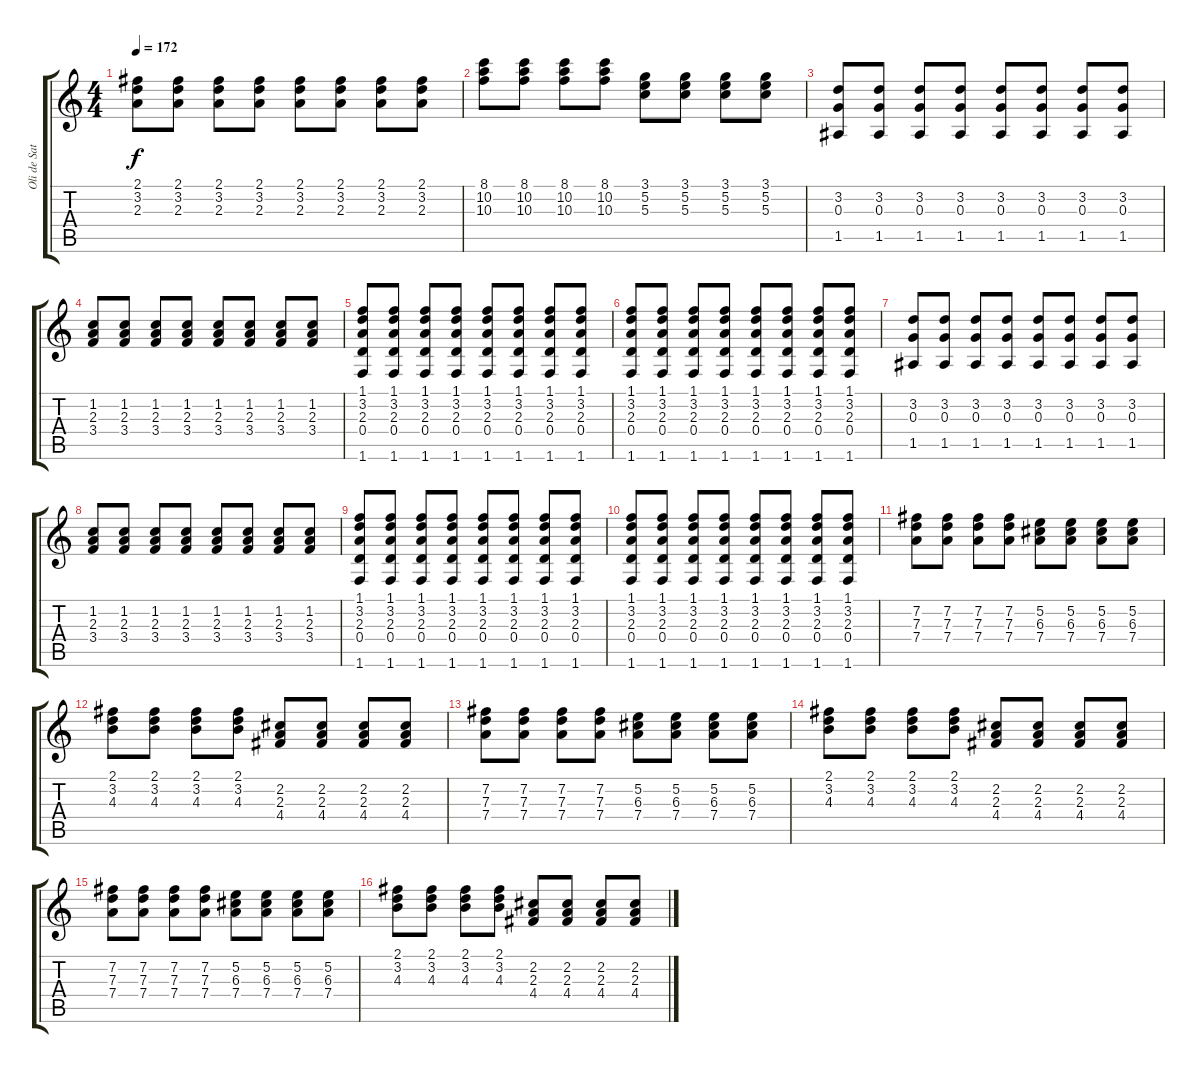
\track ("Oli de Sat" "Oli de Sat") {instrument overdrivenguitar}
\staff {score tabs}
\tuning (E4 B3 G3 D3 A2 E2) {hide}
\ts (4 4)
\tempo 172
\clef g2
\ks c
(2.1 3.2 2.3).8{dy f} (2.1 3.2 2.3).8 (2.1 3.2 2.3).8 (2.1 3.2 2.3).8 (2.1 3.2 2.3).8 (2.1 3.2 2.3).8 (2.1 3.2 2.3).8 (2.1 3.2 2.3).8 |
(8.1 10.2 10.3).8 (8.1 10.2 10.3).8 (8.1 10.2 10.3).8 (8.1 10.2 10.3).8 (3.1 5.2 5.3).8 (3.1 5.2 5.3).8 (3.1 5.2 5.3).8 (3.1 5.2 5.3).8 |
(3.2 0.3 1.5).8{volume 8} (3.2 0.3 1.5).8 (3.2 0.3 1.5).8 (3.2 0.3 1.5).8 (3.2 0.3 1.5).8 (3.2 0.3 1.5).8 (3.2 0.3 1.5).8 (3.2 0.3 1.5).8 |
(1.2 2.3 3.4).8 (1.2 2.3 3.4).8 (1.2 2.3 3.4).8 (1.2 2.3 3.4).8 (1.2 2.3 3.4).8 (1.2 2.3 3.4).8 (1.2 2.3 3.4).8 (1.2 2.3 3.4).8 |
(1.1 3.2 2.3 0.4 1.6).8 (1.1 3.2 2.3 0.4 1.6).8 (1.1 3.2 2.3 0.4 1.6).8 (1.1 3.2 2.3 0.4 1.6).8 (1.1 3.2 2.3 0.4 1.6).8 (1.1 3.2 2.3 0.4 1.6).8 (1.1 3.2 2.3 0.4 1.6).8 (1.1 3.2 2.3 0.4 1.6).8 |
(1.1 3.2 2.3 0.4 1.6).8 (1.1 3.2 2.3 0.4 1.6).8 (1.1 3.2 2.3 0.4 1.6).8 (1.1 3.2 2.3 0.4 1.6).8 (1.1 3.2 2.3 0.4 1.6).8 (1.1 3.2 2.3 0.4 1.6).8 (1.1 3.2 2.3 0.4 1.6).8 (1.1 3.2 2.3 0.4 1.6).8 |
(3.2 0.3 1.5).8 (3.2 0.3 1.5).8 (3.2 0.3 1.5).8 (3.2 0.3 1.5).8 (3.2 0.3 1.5).8 (3.2 0.3 1.5).8 (3.2 0.3 1.5).8 (3.2 0.3 1.5).8 |
(1.2 2.3 3.4).8 (1.2 2.3 3.4).8 (1.2 2.3 3.4).8 (1.2 2.3 3.4).8 (1.2 2.3 3.4).8 (1.2 2.3 3.4).8 (1.2 2.3 3.4).8 (1.2 2.3 3.4).8 |
(1.1 3.2 2.3 0.4 1.6).8 (1.1 3.2 2.3 0.4 1.6).8 (1.1 3.2 2.3 0.4 1.6).8 (1.1 3.2 2.3 0.4 1.6).8 (1.1 3.2 2.3 0.4 1.6).8 (1.1 3.2 2.3 0.4 1.6).8 (1.1 3.2 2.3 0.4 1.6).8 (1.1 3.2 2.3 0.4 1.6).8 |
(1.1 3.2 2.3 0.4 1.6).8 (1.1 3.2 2.3 0.4 1.6).8 (1.1 3.2 2.3 0.4 1.6).8 (1.1 3.2 2.3 0.4 1.6).8 (1.1 3.2 2.3 0.4 1.6).8 (1.1 3.2 2.3 0.4 1.6).8 (1.1 3.2 2.3 0.4 1.6).8 (1.1 3.2 2.3 0.4 1.6).8 |
(7.2 7.3 7.4).8 (7.2 7.3 7.4).8 (7.2 7.3 7.4).8 (7.2 7.3 7.4).8 (5.2 6.3 7.4).8 (5.2 6.3 7.4).8 (5.2 6.3 7.4).8 (5.2 6.3 7.4).8 |
(2.1 3.2 4.3).8 (2.1 3.2 4.3).8 (2.1 3.2 4.3).8 (2.1 3.2 4.3).8 (2.2 2.3 4.4).8 (2.2 2.3 4.4).8 (2.2 2.3 4.4).8 (2.2 2.3 4.4).8 |
(7.2 7.3 7.4).8 (7.2 7.3 7.4).8 (7.2 7.3 7.4).8 (7.2 7.3 7.4).8 (5.2 6.3 7.4).8 (5.2 6.3 7.4).8 (5.2 6.3 7.4).8 (5.2 6.3 7.4).8 |
(2.1 3.2 4.3).8 (2.1 3.2 4.3).8 (2.1 3.2 4.3).8 (2.1 3.2 4.3).8 (2.2 2.3 4.4).8 (2.2 2.3 4.4).8 (2.2 2.3 4.4).8 (2.2 2.3 4.4).8 |
(7.2 7.3 7.4).8 (7.2 7.3 7.4).8 (7.2 7.3 7.4).8 (7.2 7.3 7.4).8 (5.2 6.3 7.4).8 (5.2 6.3 7.4).8 (5.2 6.3 7.4).8 (5.2 6.3 7.4).8 |
(2.1 3.2 4.3).8 (2.1 3.2 4.3).8 (2.1 3.2 4.3).8 (2.1 3.2 4.3).8 (2.2 2.3 4.4).8 (2.2 2.3 4.4).8 (2.2 2.3 4.4).8 (2.2 2.3 4.4).8
